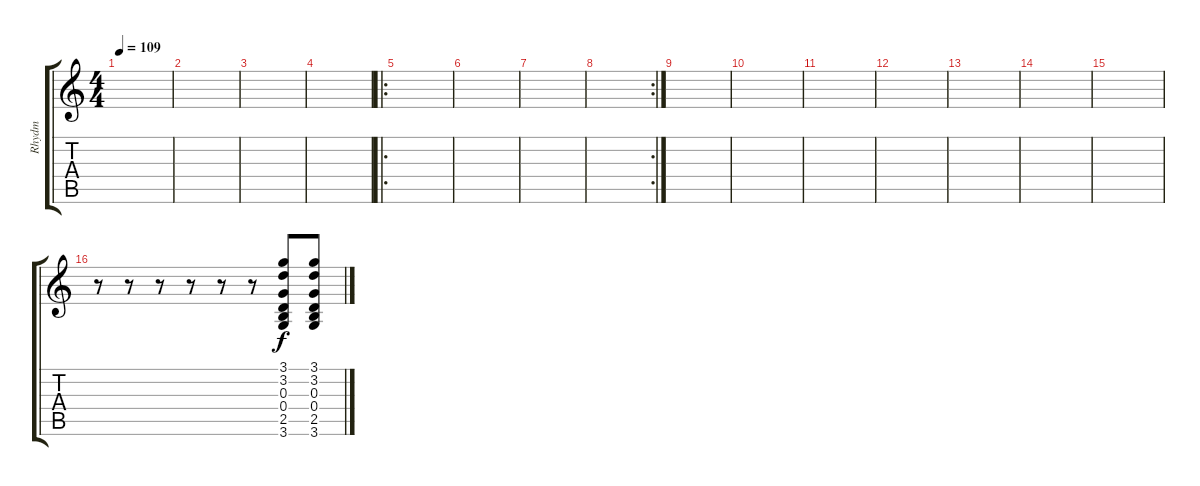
\track ("Rhydm" "Rhydm") {instrument acousticguitarnylon}
\staff {score tabs}
\tuning (E4 B3 G3 D3 A2 E2) {hide}
\ts (4 4)
\tempo 109
\clef g2
\ks c
|
|
|
|
\ro
|
|
|
\rc 2
|
|
|
|
|
|
|
|
r.8 r.8 r.8 r.8 r.8 r.8 (3.1 3.2 0.3 0.4 2.5 3.6).8 (3.1 3.2 0.3 0.4 2.5 3.6).8
